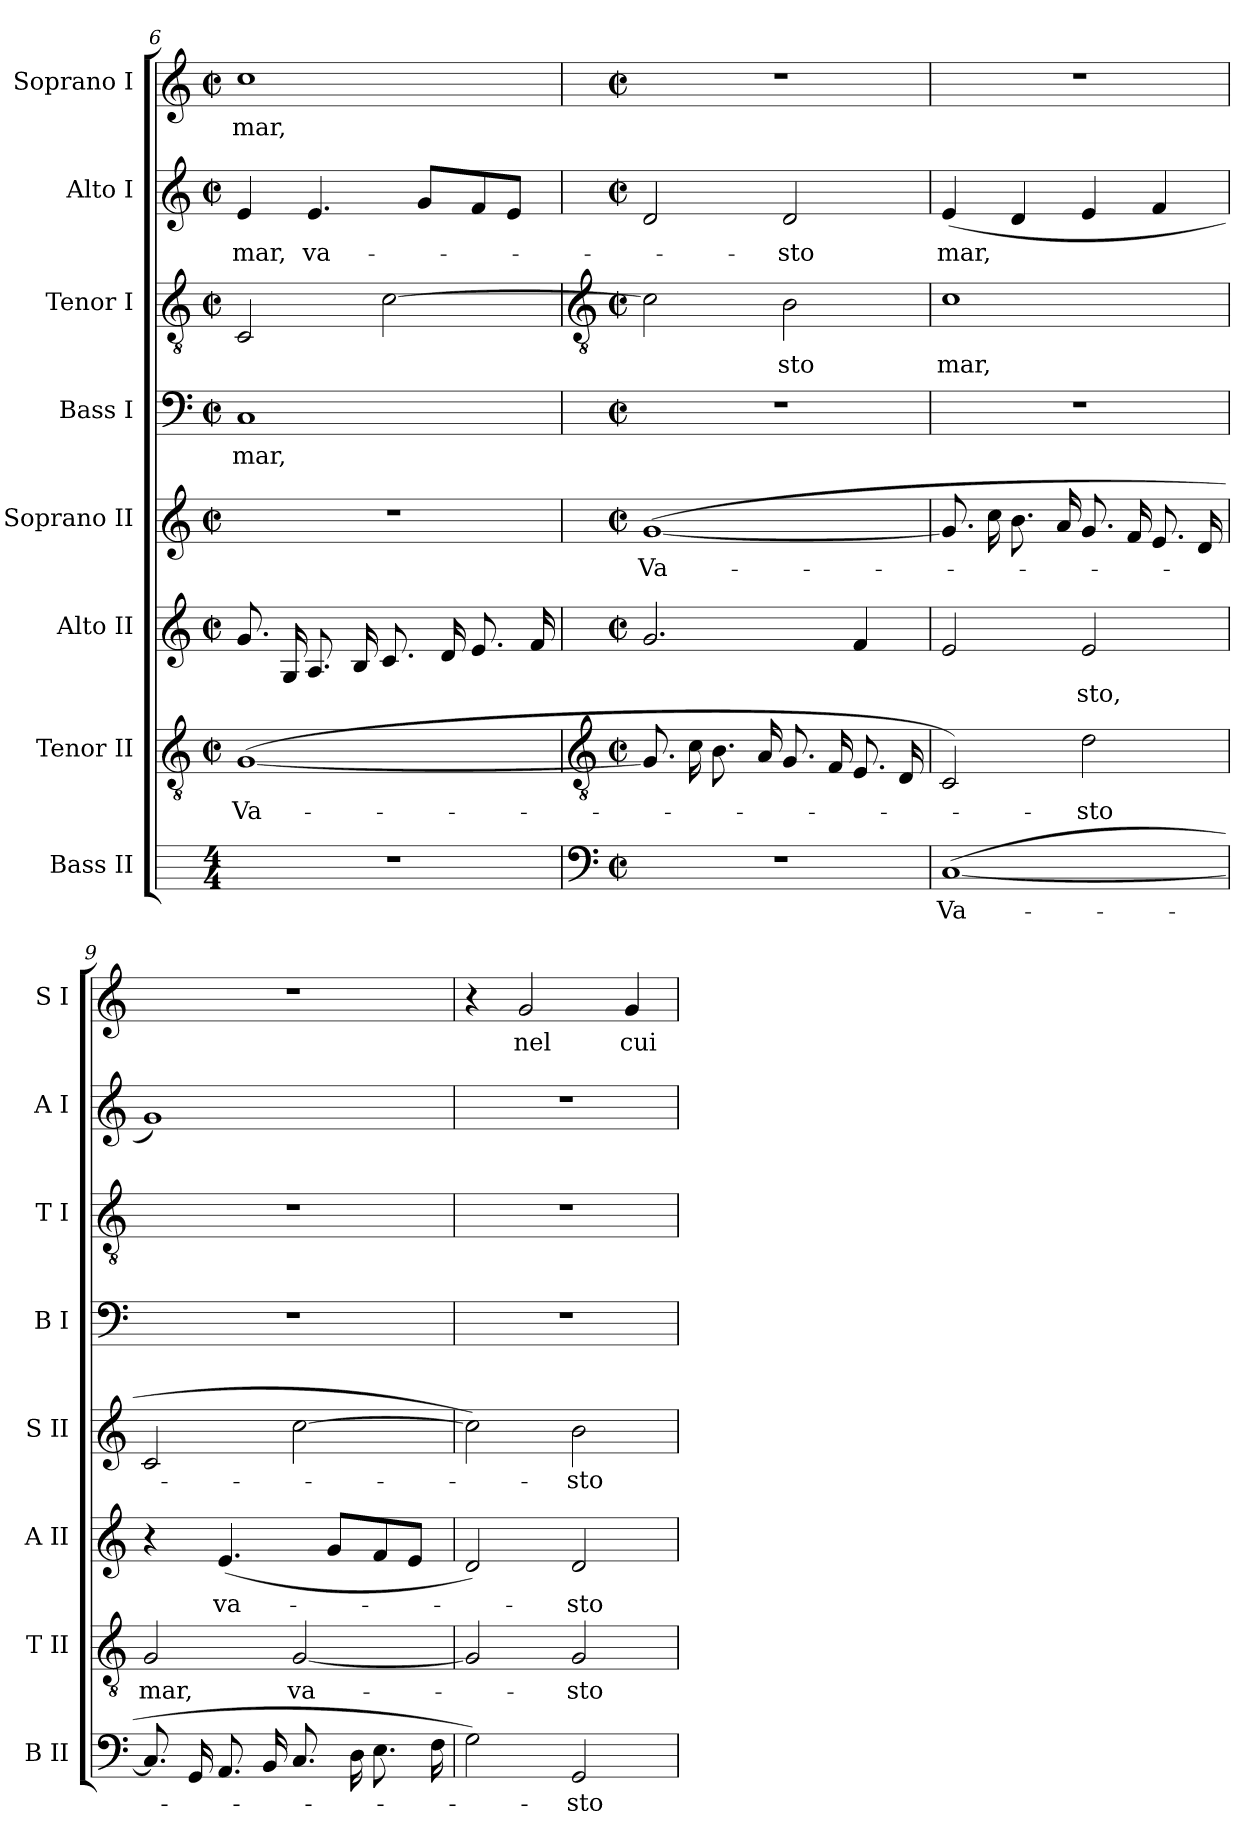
**kern	**text	**kern	**text	**kern	**text	**kern	**text	**kern	**text	**kern	**text	**kern	**text	**kern	**text
*part8	*part8	*part7	*part7	*part6	*part6	*part5	*part5	*part4	*part4	*part3	*part3	*part2	*part2	*part1	*part1
*staff8	*staff8	*staff7	*staff7	*staff6	*staff6	*staff5	*staff5	*staff4	*staff4	*staff3	*staff3	*staff2	*staff2	*staff1	*staff1
*I"Bass II	*	*I"Tenor II	*	*I"Alto II	*	*I"Soprano II	*	*I"Bass I	*	*I"Tenor I	*	*I"Alto I	*	*I"Soprano I	*
*I'B II	*	*I'T II	*	*I'A II	*	*I'S II	*	*I'B I	*	*I'T I	*	*I'A I	*	*I'S I	*
*	*	*clefGv2	*	*clefG2	*	*clefG2	*	*clefF4	*	*clefGv2	*	*clefG2	*	*clefG2	*
*	*	*k[]	*	*k[]	*	*k[]	*	*k[]	*	*k[]	*	*k[]	*	*k[]	*
*	*	*C:	*	*C:	*	*C:	*	*C:	*	*C:	*	*C:	*	*C:	*
*M4/4	*	*M2/2	*	*M2/2	*	*M2/2	*	*M2/2	*	*M2/2	*	*M2/2	*	*M2/2	*
*	*	*met(c|)	*	*met(c|)	*	*met(c|)	*	*met(c|)	*	*met(c|)	*	*met(c|)	*	*met(c|)	*
=6	=6	=6	=6	=6	=6	=6	=6	=6	=6	=6	=6	=6	=6	=6	=6
!	!	!	!LO:LY:b	!	!	!	!	!	!LO:LY:b	!	!	!	!LO:LY:b	!	!LO:LY:b
1r	.	(<[1G	Va-	8.gL	.	1r	.	1C	mar,	2C	.	4e	mar,	1cc	mar,
.	.	.	.	16GL	.	.	.	.	.	.	.	.	.	.	.
!	!	!	!	!	!	!	!	!	!	!	!	!	!LO:LY:b	!	!
.	.	.	.	8.A	.	.	.	.	.	.	.	4.e	va-	.	.
.	.	.	.	16BJ	.	.	.	.	.	.	.	.	.	.	.
.	.	.	.	8.cL	.	.	.	.	.	[2c	.	.	.	.	.
.	.	.	.	.	.	.	.	.	.	.	.	8gL	.	.	.
.	.	.	.	16dL	.	.	.	.	.	.	.	.	.	.	.
.	.	.	.	8.e	.	.	.	.	.	.	.	8f	.	.	.
.	.	.	.	.	.	.	.	.	.	.	.	8eJ	.	.	.
.	.	.	.	16fJ	.	.	.	.	.	.	.	.	.	.	.
!!LO:LB:g=z
=7	=7	=7	=7	=7	=7	=7	=7	=7	=7	=7	=7	=7	=7	=7	=7
*clefF4	*	*clefGv2	*	*	*	*	*	*	*	*clefGv2	*	*	*	*	*
*k[]	*	*	*	*	*	*	*	*	*	*	*	*	*	*	*
*C:	*	*	*	*	*	*	*	*	*	*	*	*	*	*	*
*M2/2	*	*M2/2	*	*M2/2	*	*M2/2	*	*M2/2	*	*M2/2	*	*M2/2	*	*M2/2	*
*met(c|)	*	*met(c|)	*	*met(c|)	*	*met(c|)	*	*met(c|)	*	*met(c|)	*	*met(c|)	*	*met(c|)	*
!	!	!	!	!	!	!	!LO:LY:b	!	!	!	!	!	!	!	!
1r	.	8.GL]	.	2.g	.	(<[1g	Va-	1r	.	2c]	.	2d	.	1r	.
.	.	16cL	.	.	.	.	.	.	.	.	.	.	.	.	.
.	.	8.B	.	.	.	.	.	.	.	.	.	.	.	.	.
.	.	16AJ	.	.	.	.	.	.	.	.	.	.	.	.	.
!	!	!	!	!	!	!	!	!	!	!	!LO:LY:b	!	!LO:LY:b	!	!
.	.	8.GL	.	.	.	.	.	.	.	2B	sto	2d	sto	.	.
.	.	16FL	.	.	.	.	.	.	.	.	.	.	.	.	.
.	.	8.E	.	4f	.	.	.	.	.	.	.	.	.	.	.
.	.	16DJ	.	.	.	.	.	.	.	.	.	.	.	.	.
=8	=8	=8	=8	=8	=8	=8	=8	=8	=8	=8	=8	=8	=8	=8	=8
!	!LO:LY:b	!	!	!	!	!	!	!	!	!	!LO:LY:b	!	!LO:LY:b	!	!
(>[1C	Va-	2C)	.	2e	.	8.gL]	.	1r	.	1c	mar,	(<4e	mar,	1r	.
.	.	.	.	.	.	16ccL	.	.	.	.	.	.	.	.	.
.	.	.	.	.	.	8.b	.	.	.	.	.	4d	.	.	.
.	.	.	.	.	.	16aJ	.	.	.	.	.	.	.	.	.
!	!	!	!LO:LY:b	!	!LO:LY:b	!	!	!	!	!	!	!	!	!	!
.	.	2d	sto	2e	sto,	8.gL	.	.	.	.	.	4e	.	.	.
.	.	.	.	.	.	16fL	.	.	.	.	.	.	.	.	.
.	.	.	.	.	.	8.e	.	.	.	.	.	4f	.	.	.
.	.	.	.	.	.	16dJ	.	.	.	.	.	.	.	.	.
=9	=9	=9	=9	=9	=9	=9	=9	=9	=9	=9	=9	=9	=9	=9	=9
!	!	!	!LO:LY:b	!	!	!	!	!	!	!	!	!	!	!	!
8.CL]	.	2G	mar,	4r	.	2c	.	1r	.	1r	.	1g)	.	1r	.
16GGL	.	.	.	.	.	.	.	.	.	.	.	.	.	.	.
!	!	!	!	!	!LO:LY:b	!	!	!	!	!	!	!	!	!	!
8.AA	.	.	.	(<4.e	va-	.	.	.	.	.	.	.	.	.	.
16BBJ	.	.	.	.	.	.	.	.	.	.	.	.	.	.	.
!	!	!	!LO:LY:b	!	!	!	!	!	!	!	!	!	!	!	!
8.CL	.	[2G	va-	.	.	[2cc	.	.	.	.	.	.	.	.	.
.	.	.	.	8gL	.	.	.	.	.	.	.	.	.	.	.
16DL	.	.	.	.	.	.	.	.	.	.	.	.	.	.	.
8.E	.	.	.	8f	.	.	.	.	.	.	.	.	.	.	.
.	.	.	.	8eJ	.	.	.	.	.	.	.	.	.	.	.
16FJ	.	.	.	.	.	.	.	.	.	.	.	.	.	.	.
=10	=10	=10	=10	=10	=10	=10	=10	=10	=10	=10	=10	=10	=10	=10	=10
2G)	.	2G]	.	2d)	.	2cc])	.	1r	.	1r	.	1r	.	4r	.
!	!	!	!	!	!	!	!	!	!	!	!	!	!	!	!LO:LY:b
.	.	.	.	.	.	.	.	.	.	.	.	.	.	2g	nel
!	!LO:LY:b	!	!LO:LY:b	!	!LO:LY:b	!	!LO:LY:b	!	!	!	!	!	!	!	!
2GG	sto	2G	sto	2d	sto	2b	sto	.	.	.	.	.	.	.	.
!	!	!	!	!	!	!	!	!	!	!	!	!	!	!	!LO:LY:b
.	.	.	.	.	.	.	.	.	.	.	.	.	.	4g	cui
=	=	=	=	=	=	=	=	=	=	=	=	=	=	=	=
*-	*-	*-	*-	*-	*-	*-	*-	*-	*-	*-	*-	*-	*-	*-	*-
